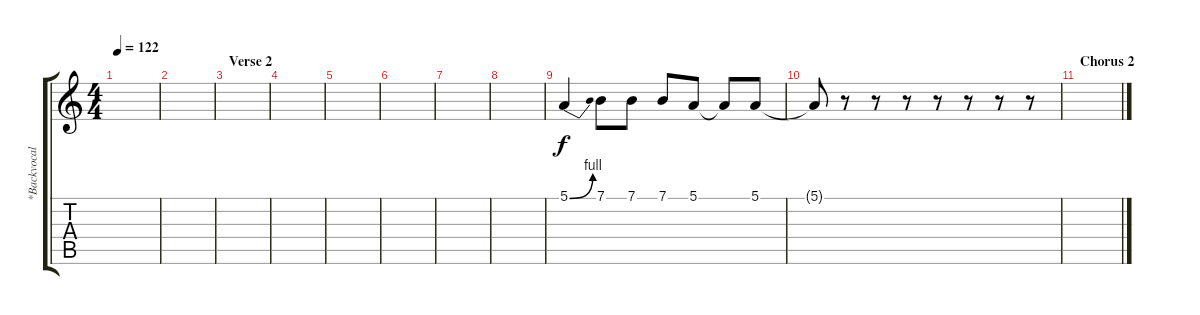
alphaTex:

\track ("*Backvocals (Noodles)" "*Backvocal") {instrument tenorsax}
\staff {score tabs}
\tuning (E4 B3 G3 D3 A2 E2) {hide}
\ts (4 4)
\tempo 122
\clef g2
\ks c
|
|
\section ("" "Verse 2")
|
|
|
|
|
|
5.1{be (bend 0 0 60 4)}.4{volume 12 instrument tenorsax} 7.1.8 7.1.8 7.1.8 5.1.8 5.1{t}.8 5.1.8 |
5.1{t}.8 r.8 r.8 r.8 r.8 r.8 r.8 r.8 |
\section ("" "Chorus 2")
